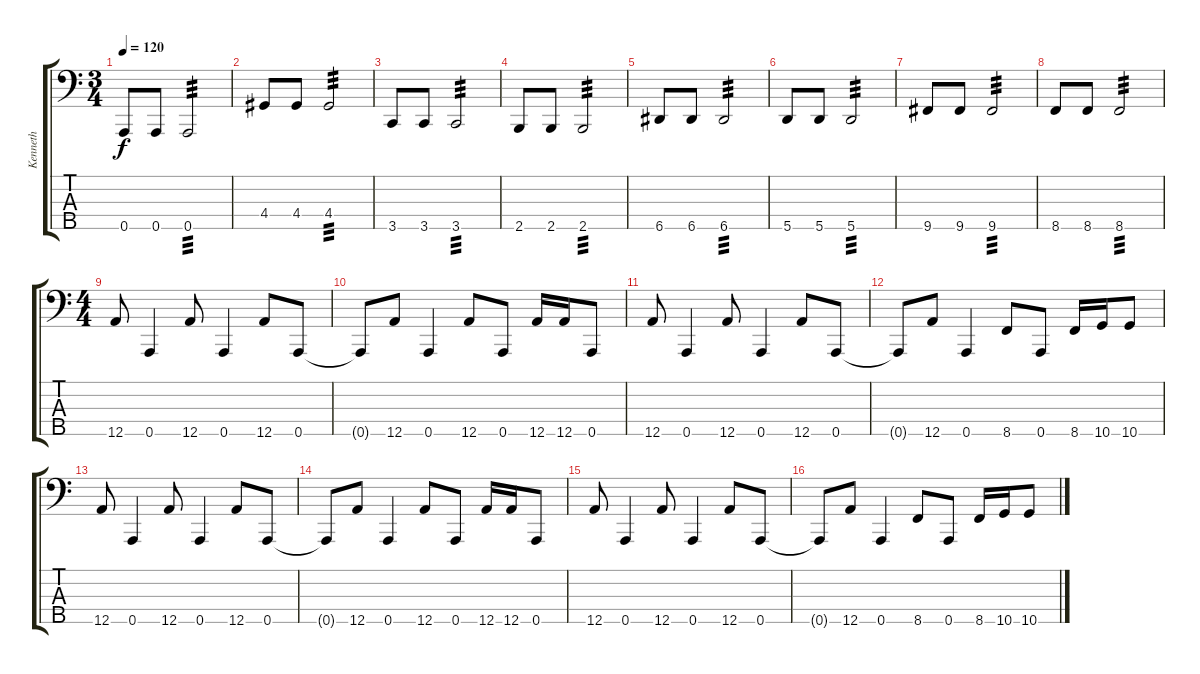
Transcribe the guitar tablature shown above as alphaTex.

\track ("Kenneth" "Kenneth") {instrument electricbasspick}
\staff {score tabs}
\tuning (G2 D2 A1 E1 A0) {hide}
\ts (3 4)
\tempo 120
\clef f4
\ks c
0.5.8{dy f} 0.5.8 0.5.2{tp 3} |
4.4.8 4.4.8 4.4.2{tp 3} |
3.5.8 3.5.8 3.5.2{tp 3} |
2.5.8 2.5.8 2.5.2{tp 3} |
6.5.8 6.5.8 6.5.2{tp 3} |
5.5.8 5.5.8 5.5.2{tp 3} |
9.5.8 9.5.8 9.5.2{tp 3} |
8.5.8 8.5.8 8.5.2{tp 3} |
\ts (4 4)
12.5.8 0.5.4 12.5.8 0.5.4 12.5.8 0.5.8 |
0.5{t}.8 12.5.8 0.5.4 12.5.8 0.5.8 12.5.16 12.5.16 0.5.8 |
12.5.8 0.5.4 12.5.8 0.5.4 12.5.8 0.5.8 |
0.5{t}.8 12.5.8 0.5.4 8.5.8 0.5.8 8.5.16 10.5.16 10.5.8 |
12.5.8 0.5.4 12.5.8 0.5.4 12.5.8 0.5.8 |
0.5{t}.8 12.5.8 0.5.4 12.5.8 0.5.8 12.5.16 12.5.16 0.5.8 |
12.5.8 0.5.4 12.5.8 0.5.4 12.5.8 0.5.8 |
0.5{t}.8 12.5.8 0.5.4 8.5.8 0.5.8 8.5.16 10.5.16 10.5.8
